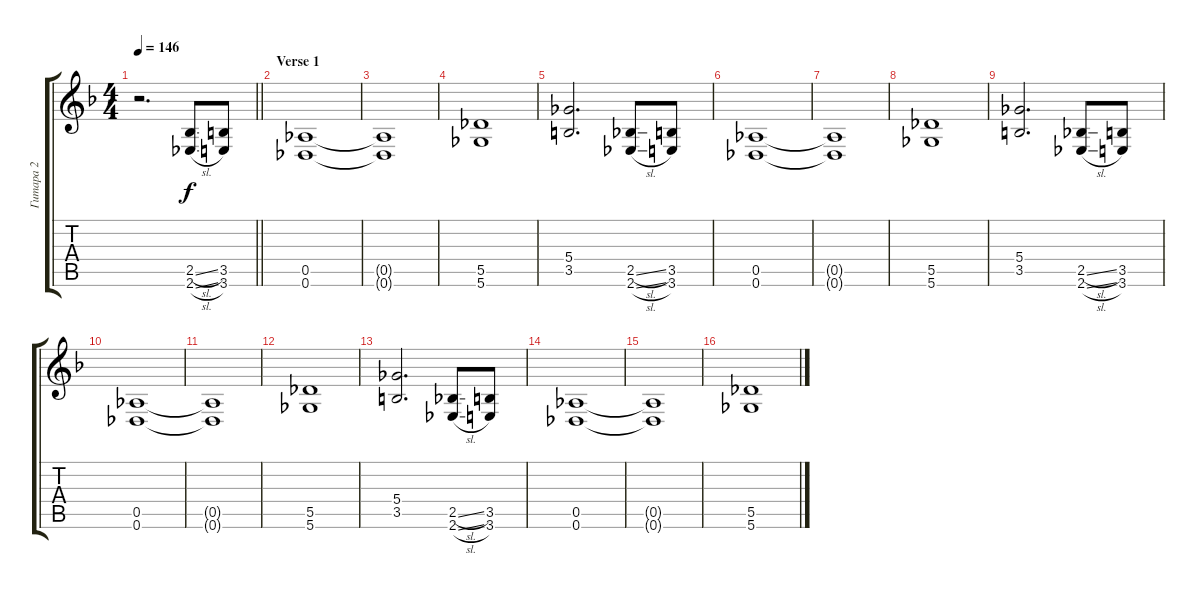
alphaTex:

\track ("Гитара 2" "Гитара 2") {instrument distortionguitar}
\staff {score tabs}
\tuning (Eb4 Bb3 Gb3 Db3 Ab2 Db2) {hide}
\ts (4 4)
\tempo 146
\clef g2
\barLineRight lightlight
\ks dminor
r.2{d dy f} (2.5{sl} 2.6{sl}).8 (3.5 3.6).8 |
\section ("" "Verse 1")
(0.5 0.6).1 |
(0.5{t} 0.6{t}).1 |
(5.5 5.6).1 |
(5.4 3.5).2{d} (2.5{sl} 2.6{sl}).8 (3.5 3.6).8 |
(0.5 0.6).1 |
(0.5{t} 0.6{t}).1 |
(5.5 5.6).1 |
(5.4 3.5).2{d} (2.5{sl} 2.6{sl}).8 (3.5 3.6).8 |
(0.5 0.6).1 |
(0.5{t} 0.6{t}).1 |
(5.5 5.6).1 |
(5.4 3.5).2{d} (2.5{sl} 2.6{sl}).8 (3.5 3.6).8 |
(0.5 0.6).1 |
(0.5{t} 0.6{t}).1 |
(5.5 5.6).1
